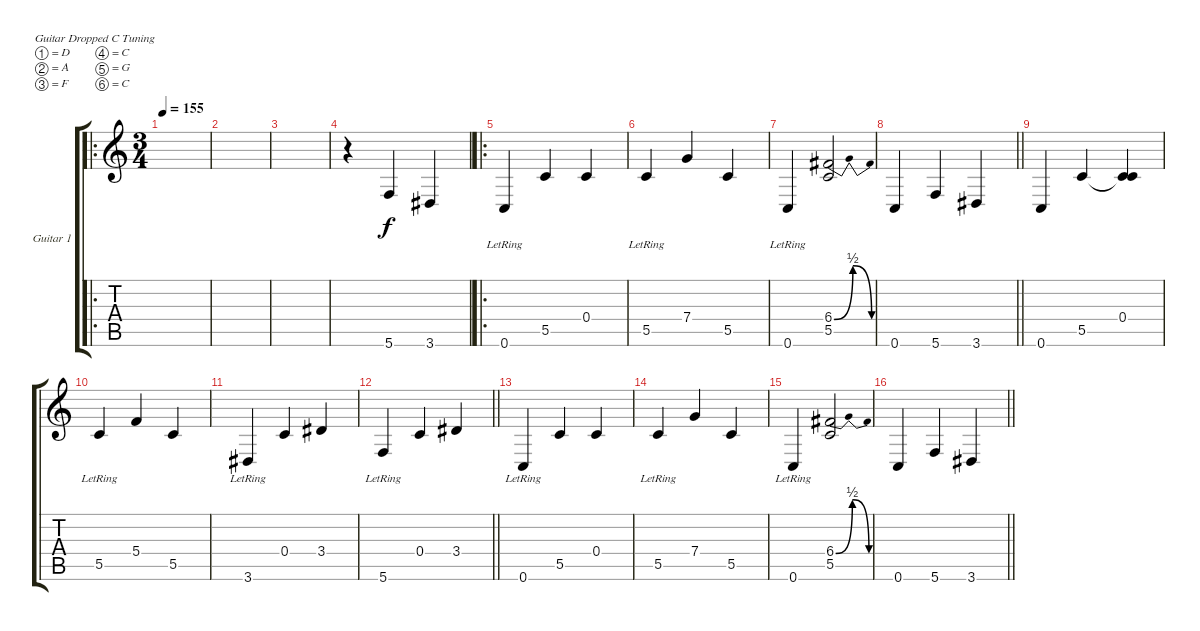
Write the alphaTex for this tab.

\bracketExtendMode groupsimilarinstruments
\firstSystemTrackNameOrientation horizontal
\otherSystemsTrackNameOrientation horizontal
\track ("Guitar 1" "Guitar 1") {instrument distortionguitar}
\staff {score tabs}
\tuning (D4 A3 F3 C3 G2 C2)
\ro
\ts (3 4)
\tempo 155
\clef g2
\ks c
|
|
|
r.4 5.6.4 3.6.4 |
\ro
0.6{lr}.4 5.5.4 0.4.4 |
5.5{lr}.4 7.4.4 5.5.4 |
0.6{lr}.4 (6.4{be (bendrelease 0 0 24 2 24 2 39 0)} 5.5).2 |
\barLineRight lightlight
0.6.4 5.6.4 3.6.4 |
0.6.4 5.5.4 (0.4 5.5{t}).4 |
5.5{lr}.4 5.4.4 5.5.4 |
3.6{lr}.4 0.4.4 3.4.4 |
\barLineRight lightlight
5.6{lr}.4 0.4.4 3.4.4 |
0.6{lr}.4 5.5.4 0.4.4 |
5.5{lr}.4 7.4.4 5.5.4 |
0.6{lr}.4 (6.4{be (bendrelease 0 0 24 2 24 2 39 0)} 5.5).2 |
\barLineRight lightlight
0.6.4 5.6.4 3.6.4
